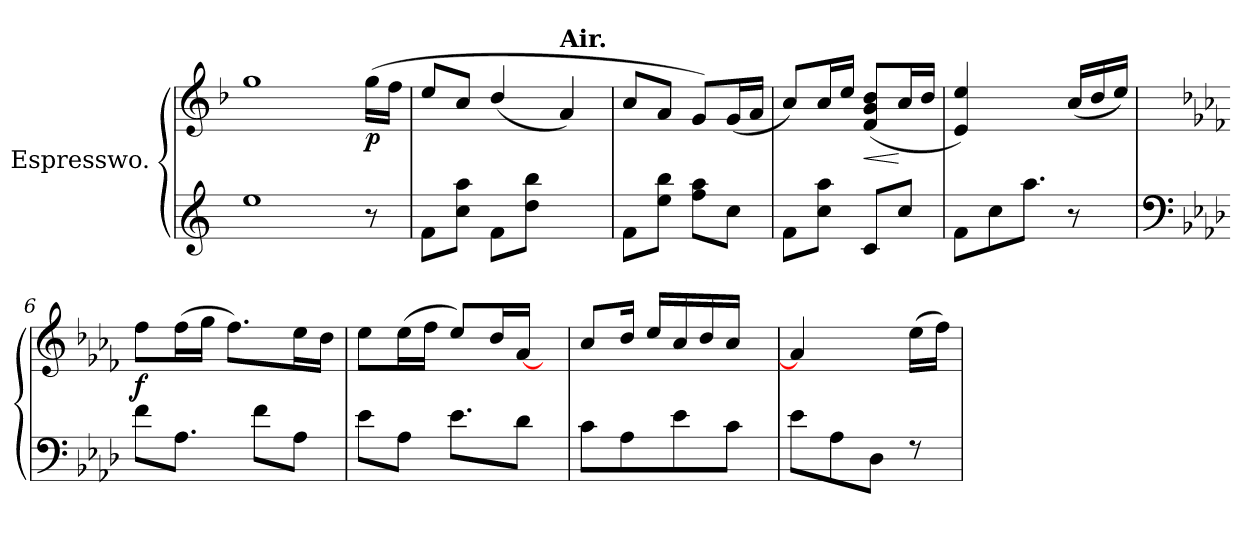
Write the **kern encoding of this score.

**kern	**kern	**dynam
*part1	*part1	*part1
*staff2	*staff1	*staff1/2
*I"Espresswo.	*	*
*	*clefG3	*
*	*k[b-]	*
=1	=1	=1
1ee	1ee	.
!	!	!LO:DY:b
8r	(>16ee\LL	p
.	16dd\JJ	.
=2	=2	=2
8f\L	8cc/L	.
8cc\ 8aa\J	8a/J	.
8f\L	(>4b-/	.
8dd\ 8bb\J	.	.
!	!LO:TX:a:B:t=Air.	!
4ryy	4f/)	.
=3	=3	=3
8f\L	8a/L	.
8ee\ 8bb\J	8f/J	.
8ff\ 8aa\L	8e/L)	.
8cc\J	(<16e/L	.
.	16f/JJ	.
=4	=4	=4
8f\L	8a/L)	.
8cc\ 8aa\J	16a/L	.
.	16cc/JJ	.
!	!	!LO:HP:b
8c/L	(<8d/ 8g/ 8b-/L	<
8cc/J	16a/L	[
.	16b-/JJ	.
=5	=5	=5
8f\L	4c/ 4cc/)	.
8cc\	.	.
8.aa\J	8.ryy	.
8r	(<16a/LL	.
.	16b-/	.
16ryy	16cc/JJ)	.
!!LO:LB:g=z
=6	=6	=6
*clefF4	*	*
*k[b-e-a-d-]	*k[b-e-a-d-]	*
!	!	!LO:DY:b
8f\L	8dd-\L	f
8.A-\J	(>16dd-\L	.
.	16ee-\JJ	.
.	8.dd-\L)	.
8f\L	.	.
8A-\J	16cc\L	.
.	16b-\JJ	.
=7	=7	=7
8e-\L	8cc\L	.
8A-\J	(>16cc\L	.
.	16dd-\JJ	.
8.e-\L	8cc/L)	.
.	16b-/L	.
8d-\J	[<16f/JJ	.
.	16ryy	.
=8	=8	=8
8c\L	8a-/L	.
8A-\	16b-/Jk	.
.	16cc/LL	.
8e-\	16a-/	.
.	16b-/	.
8c\J	16a-/JJ	.
.	16ryy	.
=9	=9	=9
8e-\L	4f/]	.
8A-\	.	.
8D-\J	8ryy	.
8rE	(>16cc\LL	.
.	16dd-\JJ)	.
=	=	=
*-	*-	*-
